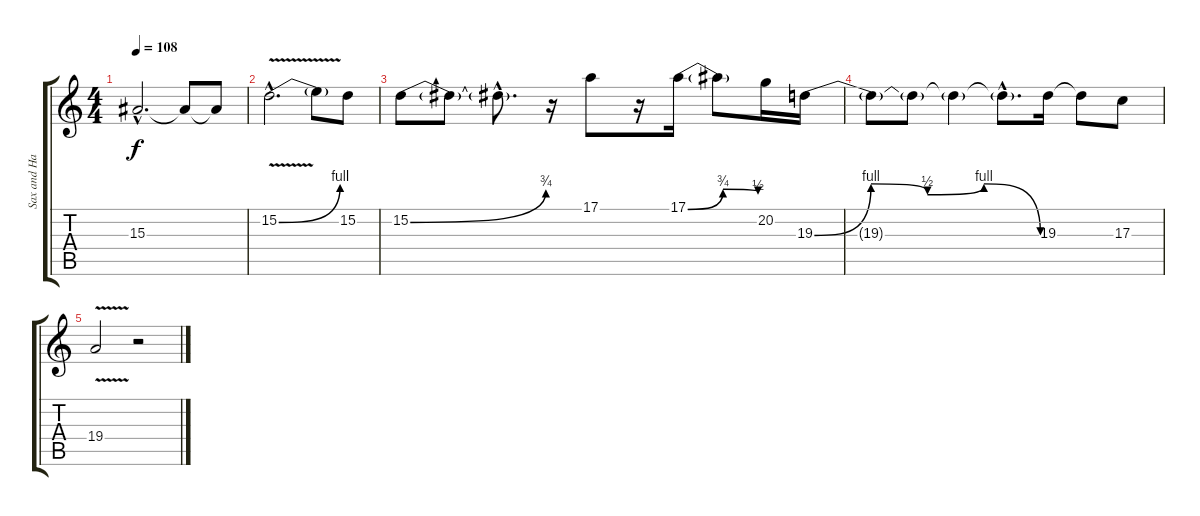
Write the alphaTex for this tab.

\track ("Sax and Harmonica Solos" "Sax and Ha") {instrument tenorsax}
\staff {score tabs}
\tuning (E4 B3 G3 D3 A2 E2) {hide}
\ts (4 4)
\tempo 108
\clef g2
\ks c
15.3{hac t}.2{d dy f} 15.3{t}.8 15.3{t}.8 |
15.2{be (bend 0 0 60 4) v hac}.2{d} 15.2{t}.8 15.2.8 |
15.2{be (bend 0 0 60 3)}.8 15.2{t}.8 15.2{hac t}.8{d} r.16 17.1.8 r.16 17.1{be (bendrelease 0 0 30 3 30 3 60 2)}.16 17.1{t}.8 20.2.16 19.3{be (custom 0 0 15 4 30 2 45 4 60 0)}.16 |
19.3{t}.8 19.3{t}.8 19.3{t}.4 19.3{hac t}.8{d} 19.3.16 19.3{t}.8 17.3.8 |
19.4{v}.2 r.2
